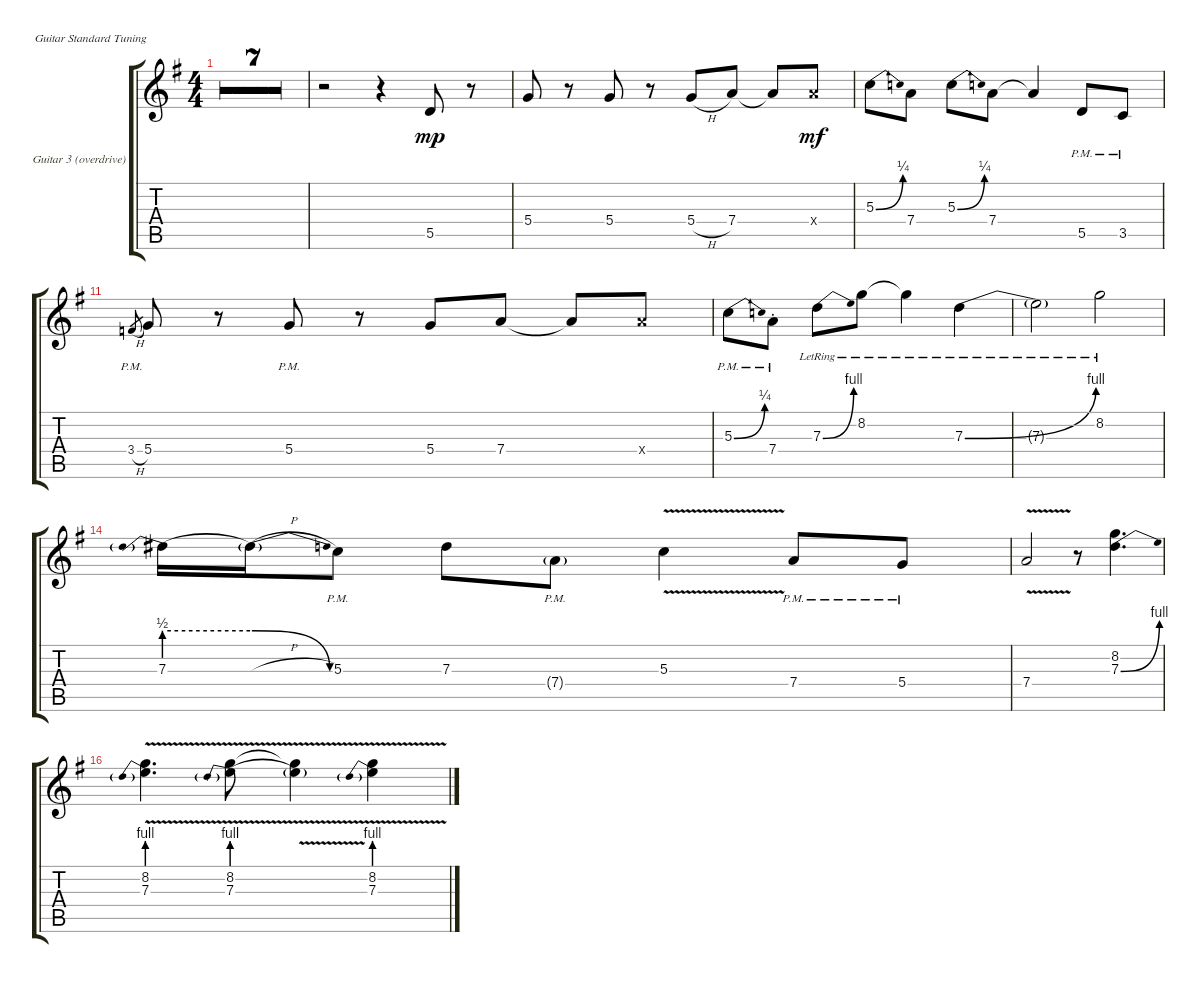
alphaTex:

\defaultSystemsLayout 4
\bracketExtendMode groupsimilarinstruments
\useSystemSignSeparator
\multiBarRest
\multiTrackTrackNamePolicy allsystems
\firstSystemTrackNameMode fullname
\firstSystemTrackNameOrientation horizontal
\otherSystemsTrackNameOrientation horizontal
\defaultBarNumberDisplay FirstOfSystem
\track ("Guitar 3 (overdrive)" "Gtr. 3") {multiBarRest instrument overdrivenguitar}
\staff {score tabs}
\tuning (E4 B3 G3 D3 A2 E2)
\ts (4 4)
\tempo 138
\clef g2
\ks g
r.1{dy mp} |
r.1 |
r.1 |
r.1 |
r.1 |
r.1 |
r.1 |
r.2 r.4 5.5.8 r.8 |
5.4.8 r.8 5.4.8 r.8 5.4{h}.8 7.4.8 7.4{t}.8 7.4{x}.8{dy mf} |
5.3{be (bend 0 0 20.4 1)}.8 7.4.8 5.3{be (bend 0 0 19.8 1)}.8 7.4.8 7.4{t}.4 5.5{pm}.8 3.5{pm}.8 |
3.4{h pm}.8{gr} 5.4{pm}.8 r.8 5.4{pm}.8 r.8 5.4.8 7.4.8 7.4{t}.8 7.4{x}.8 |
5.3{be (bend 0 0 20.4 1) pm}.8 7.4{pm st}.8 7.3{be (bend 0 0 15 4) lr}.8 8.2{lr}.8 8.2{lr t}.4 7.3{be (bend 0 0 36.6 4) lr}.4 |
7.3{lr t}.2 8.2{lr}.2 |
7.3{be (prebend 0 2 60 2)}.16 7.3{be (release 0 2 15 0) h t}.16 5.3{pm}.8 7.3.8 7.4{g pm}.8 5.3{v}.4 7.4{pm}.8 5.4{pm}.8 |
7.4{v}.2 r.8 (7.3{be (bend 0 0 15 4)} 8.2).4{d} |
(7.3{be (prebend 0 4 60 4) v} 8.2{v}).4{d} (7.3{be (prebend 0 4 60 4) v} 8.2{v}).8 (7.3{v t} 8.2{v t}).4 (7.3{be (prebend 0 4 60 4) v} 8.2{v}).4
